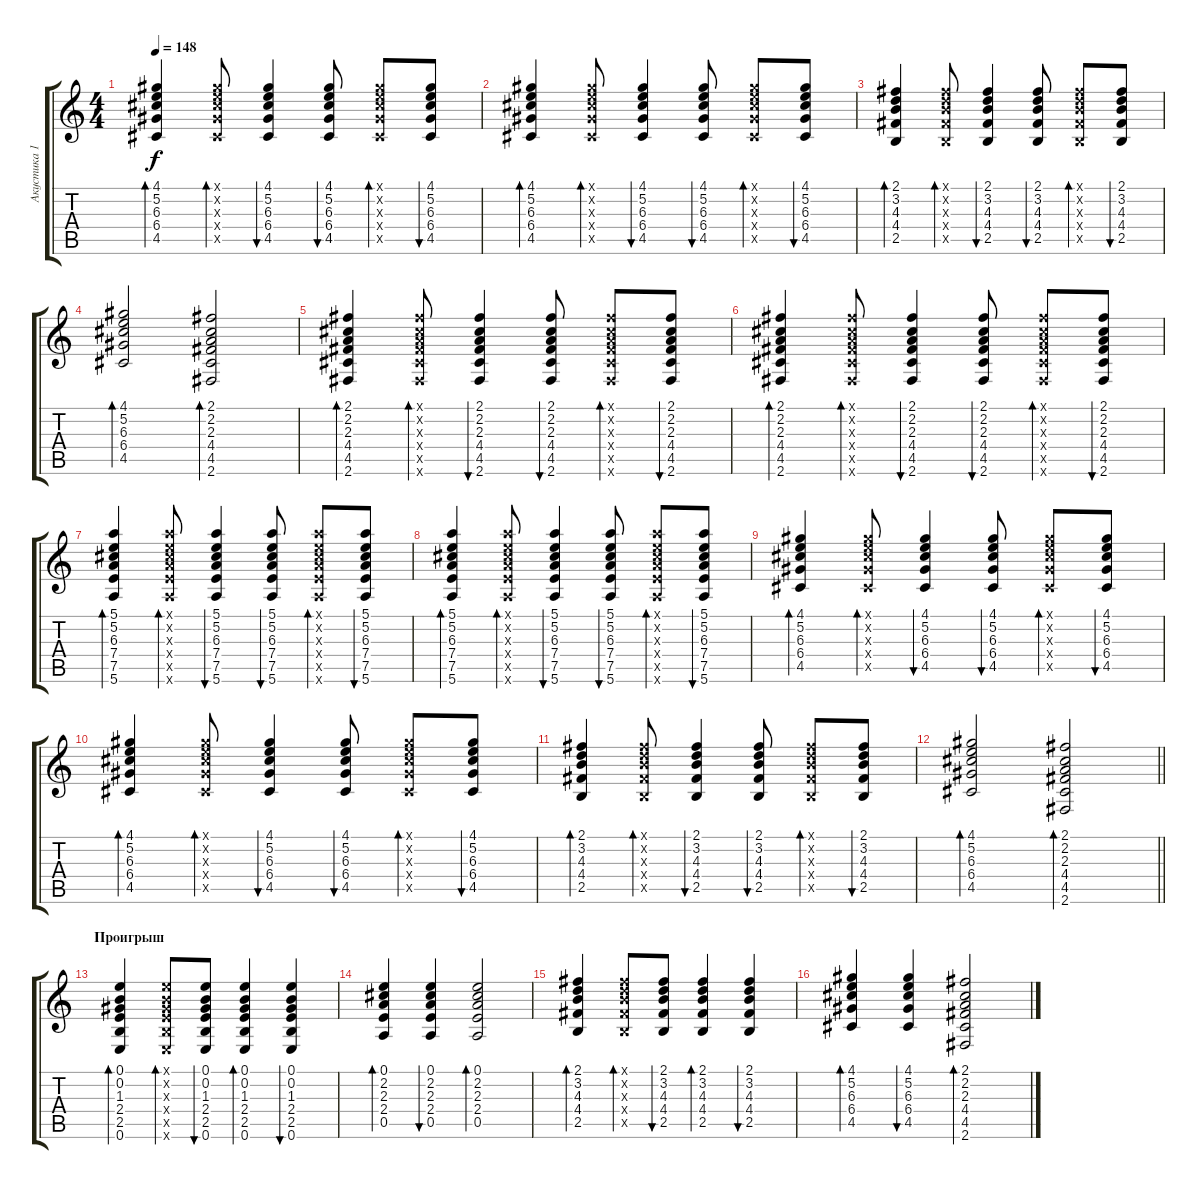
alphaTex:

\track ("Акустика 1" "Акустика 1") {instrument acousticguitarsteel}
\staff {score tabs}
\tuning (E4 B3 G3 D3 A2 E2) {hide}
\ts (4 4)
\tempo 148
\clef g2
\ks c
(4.1 5.2 6.3 6.4 4.5).4{bd 30 dy f} (4.1{x} 5.2{x} 6.3{x} 6.4{x} 4.5{x}).8{bd 30} (4.1 5.2 6.3 6.4 4.5).4{bu 30} (4.1 5.2 6.3 6.4 4.5).8{bu 30} (4.1{x} 5.2{x} 6.3{x} 6.4{x} 4.5{x}).8{bd 30} (4.1 5.2 6.3 6.4 4.5).8{bu 30} |
(4.1 5.2 6.3 6.4 4.5).4{bd 30} (4.1{x} 5.2{x} 6.3{x} 6.4{x} 4.5{x}).8{bd 30} (4.1 5.2 6.3 6.4 4.5).4{bu 30} (4.1 5.2 6.3 6.4 4.5).8{bu 30} (4.1{x} 5.2{x} 6.3{x} 6.4{x} 4.5{x}).8{bd 30} (4.1 5.2 6.3 6.4 4.5).8{bu 30} |
(2.1 3.2 4.3 4.4 2.5).4{bd 30} (2.1{x} 3.2{x} 4.3{x} 4.4{x} 2.5{x}).8{bd 30} (2.1 3.2 4.3 4.4 2.5).4{bu 30} (2.1 3.2 4.3 4.4 2.5).8{bu 30} (2.1{x} 3.2{x} 4.3{x} 4.4{x} 2.5{x}).8{bd 30} (2.1 3.2 4.3 4.4 2.5).8{bu 30} |
(4.1 5.2 6.3 6.4 4.5).2{bd 30} (2.1 2.2 2.3 4.4 4.5 2.6).2{bd 30} |
(2.1 2.2 2.3 4.4 4.5 2.6).4{bd 30} (2.1{x} 2.2{x} 2.3{x} 4.4{x} 4.5{x} 2.6{x}).8{bd 30} (2.1 2.2 2.3 4.4 4.5 2.6).4{bu 30} (2.1 2.2 2.3 4.4 4.5 2.6).8{bu 30} (2.1{x} 2.2{x} 2.3{x} 4.4{x} 4.5{x} 2.6{x}).8{bd 30} (2.1 2.2 2.3 4.4 4.5 2.6).8{bu 30} |
(2.1 2.2 2.3 4.4 4.5 2.6).4{bd 30} (2.1{x} 2.2{x} 2.3{x} 4.4{x} 4.5{x} 2.6{x}).8{bd 30} (2.1 2.2 2.3 4.4 4.5 2.6).4{bu 30} (2.1 2.2 2.3 4.4 4.5 2.6).8{bu 30} (2.1{x} 2.2{x} 2.3{x} 4.4{x} 4.5{x} 2.6{x}).8{bd 30} (2.1 2.2 2.3 4.4 4.5 2.6).8{bu 30} |
(5.1 5.2 6.3 7.4 7.5 5.6).4{bd 30} (5.1{x} 5.2{x} 6.3{x} 7.4{x} 7.5{x} 5.6{x}).8{bd 30} (5.1 5.2 6.3 7.4 7.5 5.6).4{bu 30} (5.1 5.2 6.3 7.4 7.5 5.6).8{bu 30} (5.1{x} 5.2{x} 6.3{x} 7.4{x} 7.5{x} 5.6{x}).8{bd 30} (5.1 5.2 6.3 7.4 7.5 5.6).8{bu 30} |
(5.1 5.2 6.3 7.4 7.5 5.6).4{bd 30} (5.1{x} 5.2{x} 6.3{x} 7.4{x} 7.5{x} 5.6{x}).8{bd 30} (5.1 5.2 6.3 7.4 7.5 5.6).4{bu 30} (5.1 5.2 6.3 7.4 7.5 5.6).8{bu 30} (5.1{x} 5.2{x} 6.3{x} 7.4{x} 7.5{x} 5.6{x}).8{bd 30} (5.1 5.2 6.3 7.4 7.5 5.6).8{bu 30} |
(4.1 5.2 6.3 6.4 4.5).4{bd 30} (4.1{x} 5.2{x} 6.3{x} 6.4{x} 4.5{x}).8{bd 30} (4.1 5.2 6.3 6.4 4.5).4{bu 30} (4.1 5.2 6.3 6.4 4.5).8{bu 30} (4.1{x} 5.2{x} 6.3{x} 6.4{x} 4.5{x}).8{bd 30} (4.1 5.2 6.3 6.4 4.5).8{bu 30} |
(4.1 5.2 6.3 6.4 4.5).4{bd 30} (4.1{x} 5.2{x} 6.3{x} 6.4{x} 4.5{x}).8{bd 30} (4.1 5.2 6.3 6.4 4.5).4{bu 30} (4.1 5.2 6.3 6.4 4.5).8{bu 30} (4.1{x} 5.2{x} 6.3{x} 6.4{x} 4.5{x}).8{bd 30} (4.1 5.2 6.3 6.4 4.5).8{bu 30} |
(2.1 3.2 4.3 4.4 2.5).4{bd 30} (2.1{x} 3.2{x} 4.3{x} 4.4{x} 2.5{x}).8{bd 30} (2.1 3.2 4.3 4.4 2.5).4{bu 30} (2.1 3.2 4.3 4.4 2.5).8{bu 30} (2.1{x} 3.2{x} 4.3{x} 4.4{x} 2.5{x}).8{bd 30} (2.1 3.2 4.3 4.4 2.5).8{bu 30} |
\barLineRight lightlight
(4.1 5.2 6.3 6.4 4.5).2{bd 30} (2.1 2.2 2.3 4.4 4.5 2.6).2{bd 30} |
\section ("" "Проигрыш")
(0.1 0.2 1.3 2.4 2.5 0.6).4{bd 30} (0.1{x} 0.2{x} 1.3{x} 2.4{x} 2.5{x} 0.6{x}).8{bd 30} (0.1 0.2 1.3 2.4 2.5 0.6).8{bu 30} (0.1 0.2 1.3 2.4 2.5 0.6).4{bd 30} (0.1 0.2 1.3 2.4 2.5 0.6).4{bu 30} |
(0.1 2.2 2.3 2.4 0.5).4{bd 30} (0.1 2.2 2.3 2.4 0.5).4{bu 30} (0.1 2.2 2.3 2.4 0.5).2{bd 30} |
(2.1 3.2 4.3 4.4 2.5).4{bd 30} (2.1{x} 3.2{x} 4.3{x} 4.4{x} 2.5{x}).8{bd 30} (2.1 3.2 4.3 4.4 2.5).8{bu 30} (2.1 3.2 4.3 4.4 2.5).4{bd 30} (2.1 3.2 4.3 4.4 2.5).4{bu 30} |
(4.1 5.2 6.3 6.4 4.5).4{bd 30} (4.1 5.2 6.3 6.4 4.5).4{bu 30} (2.1 2.2 2.3 4.4 4.5 2.6).2{bd 30}
